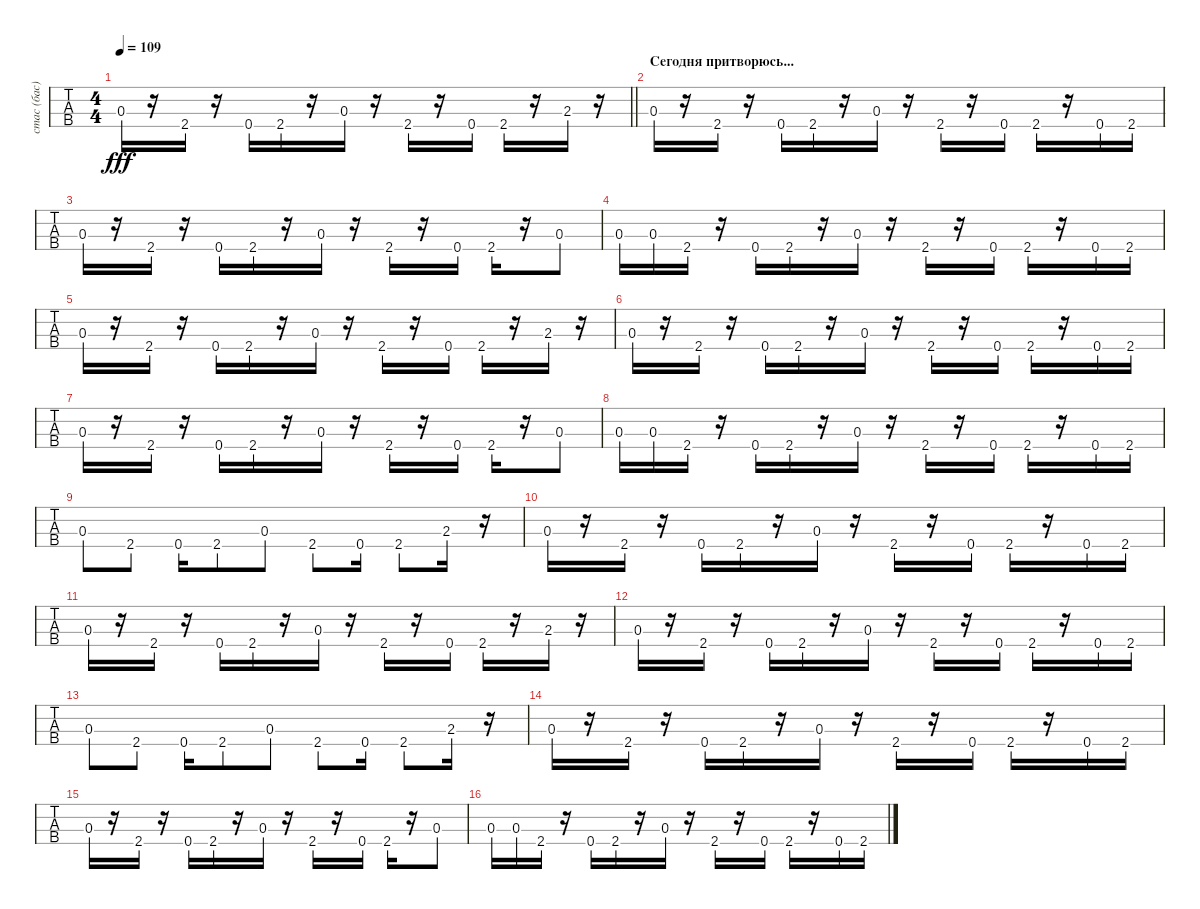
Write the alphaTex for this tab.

\track ("стас (бас)" "стас (бас)") {instrument electricbasspick}
\staff {tabs}
\tuning (G2 D2 A1 E1) {hide}
\ts (4 4)
\tempo 109
\clef f4
\barLineRight lightlight
\ks c
0.3.16{dy fff} r.16 2.4.16 r.16 0.4.16 2.4.16 r.16 0.3.16 r.16 2.4.16 r.16 0.4.16 2.4.16 r.16 2.3.16 r.16 |
\section ("" "Сегодня притворюсь...")
0.3.16 r.16 2.4.16 r.16 0.4.16 2.4.16 r.16 0.3.16 r.16 2.4.16 r.16 0.4.16 2.4.16 r.16 0.4.16 2.4.16 |
0.3.16 r.16 2.4.16 r.16 0.4.16 2.4.16 r.16 0.3.16 r.16 2.4.16 r.16 0.4.16 2.4.16 r.16 0.3.8 |
0.3.16 0.3.16 2.4.16 r.16 0.4.16 2.4.16 r.16 0.3.16 r.16 2.4.16 r.16 0.4.16 2.4.16 r.16 0.4.16 2.4.16 |
0.3.16 r.16 2.4.16 r.16 0.4.16 2.4.16 r.16 0.3.16 r.16 2.4.16 r.16 0.4.16 2.4.16 r.16 2.3.16 r.16 |
0.3.16 r.16 2.4.16 r.16 0.4.16 2.4.16 r.16 0.3.16 r.16 2.4.16 r.16 0.4.16 2.4.16 r.16 0.4.16 2.4.16 |
0.3.16 r.16 2.4.16 r.16 0.4.16 2.4.16 r.16 0.3.16 r.16 2.4.16 r.16 0.4.16 2.4.16 r.16 0.3.8 |
0.3.16 0.3.16 2.4.16 r.16 0.4.16 2.4.16 r.16 0.3.16 r.16 2.4.16 r.16 0.4.16 2.4.16 r.16 0.4.16 2.4.16 |
0.3.8 2.4.8 0.4.16 2.4.8 0.3.8 2.4.8 0.4.16 2.4.8 2.3.16 r.16 |
0.3.16 r.16 2.4.16 r.16 0.4.16 2.4.16 r.16 0.3.16 r.16 2.4.16 r.16 0.4.16 2.4.16 r.16 0.4.16 2.4.16 |
0.3.16 r.16 2.4.16 r.16 0.4.16 2.4.16 r.16 0.3.16 r.16 2.4.16 r.16 0.4.16 2.4.16 r.16 2.3.16 r.16 |
0.3.16 r.16 2.4.16 r.16 0.4.16 2.4.16 r.16 0.3.16 r.16 2.4.16 r.16 0.4.16 2.4.16 r.16 0.4.16 2.4.16 |
0.3.8 2.4.8 0.4.16 2.4.8 0.3.8 2.4.8 0.4.16 2.4.8 2.3.16 r.16 |
0.3.16 r.16 2.4.16 r.16 0.4.16 2.4.16 r.16 0.3.16 r.16 2.4.16 r.16 0.4.16 2.4.16 r.16 0.4.16 2.4.16 |
0.3.16 r.16 2.4.16 r.16 0.4.16 2.4.16 r.16 0.3.16 r.16 2.4.16 r.16 0.4.16 2.4.16 r.16 0.3.8 |
0.3.16 0.3.16 2.4.16 r.16 0.4.16 2.4.16 r.16 0.3.16 r.16 2.4.16 r.16 0.4.16 2.4.16 r.16 0.4.16 2.4.16
